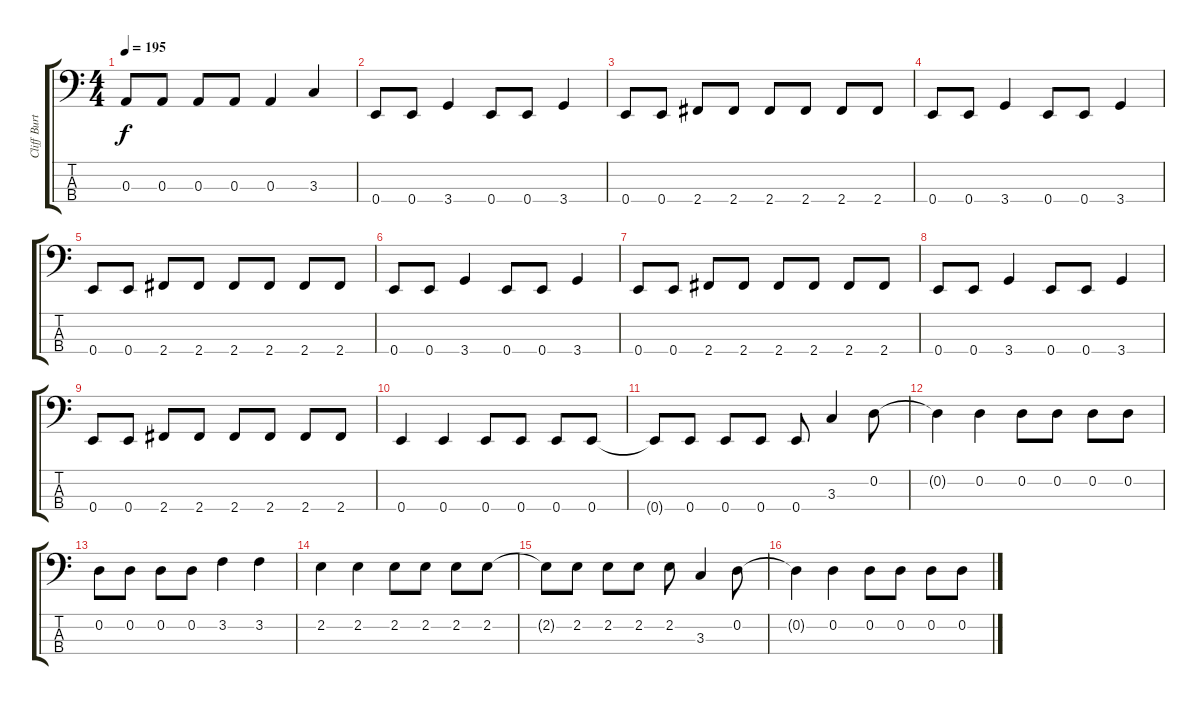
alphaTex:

\track ("Cliff Burton (Bass)" "Cliff Burt") {instrument electricbasspick}
\staff {score tabs}
\tuning (G2 D2 A1 E1) {hide}
\ts (4 4)
\tempo 195
\clef f4
\ks c
0.3.8{dy f} 0.3.8 0.3.8 0.3.8 0.3.4 3.3.4 |
0.4.8 0.4.8 3.4.4 0.4.8 0.4.8 3.4.4 |
0.4.8 0.4.8 2.4.8 2.4.8 2.4.8 2.4.8 2.4.8 2.4.8 |
0.4.8 0.4.8 3.4.4 0.4.8 0.4.8 3.4.4 |
0.4.8 0.4.8 2.4.8 2.4.8 2.4.8 2.4.8 2.4.8 2.4.8 |
0.4.8 0.4.8 3.4.4 0.4.8 0.4.8 3.4.4 |
0.4.8 0.4.8 2.4.8 2.4.8 2.4.8 2.4.8 2.4.8 2.4.8 |
0.4.8 0.4.8 3.4.4 0.4.8 0.4.8 3.4.4 |
0.4.8 0.4.8 2.4.8 2.4.8 2.4.8 2.4.8 2.4.8 2.4.8 |
0.4.4 0.4.4 0.4.8 0.4.8 0.4.8 0.4.8 |
0.4{t}.8 0.4.8 0.4.8 0.4.8 0.4.8 3.3.4 0.2.8 |
0.2{t}.4 0.2.4 0.2.8 0.2.8 0.2.8 0.2.8 |
0.2.8 0.2.8 0.2.8 0.2.8 3.2.4 3.2.4 |
2.2.4 2.2.4 2.2.8 2.2.8 2.2.8 2.2.8 |
2.2{t}.8 2.2.8 2.2.8 2.2.8 2.2.8 3.3.4 0.2.8 |
0.2{t}.4 0.2.4 0.2.8 0.2.8 0.2.8 0.2.8
